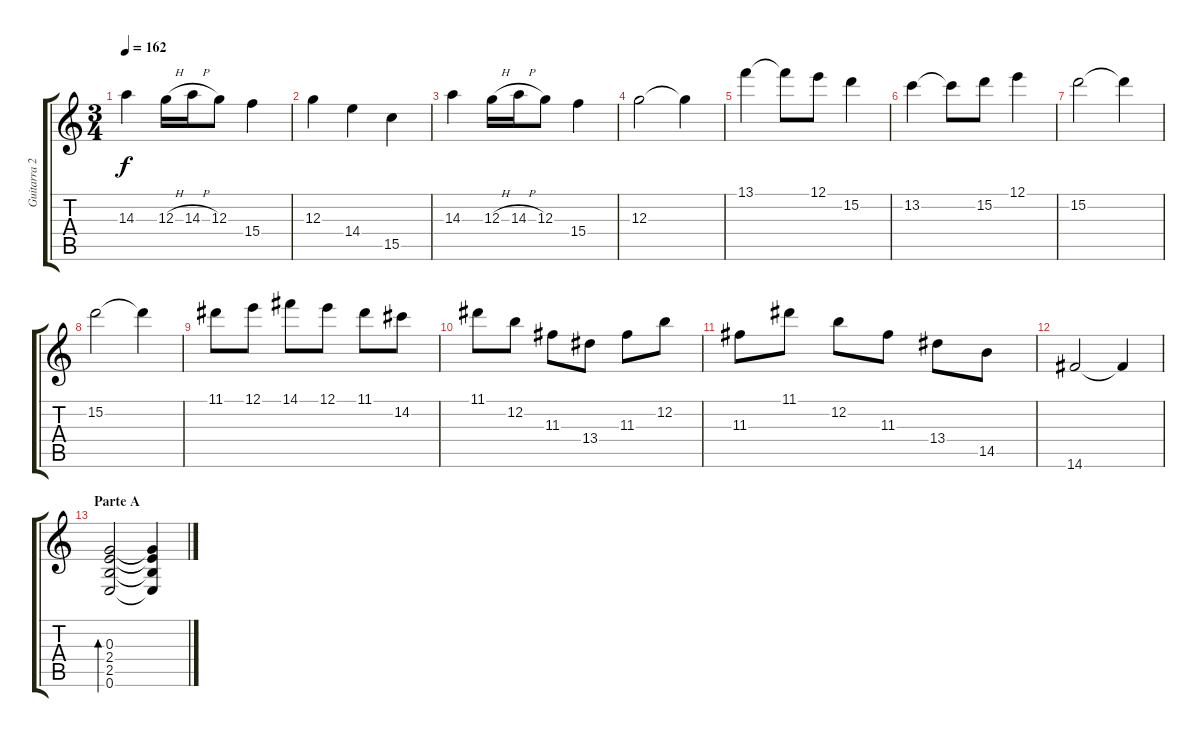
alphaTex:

\track ("Guitarra 2" "Guitarra 2") {instrument acousticguitarsteel}
\staff {score tabs}
\tuning (E4 B3 G3 D3 A2 E2) {hide}
\ts (3 4)
\tempo 162
\clef g2
\ks c
14.3.4{dy f} 12.3{h}.16 14.3{h}.16 12.3.8 15.4.4 |
12.3.4 14.4.4 15.5.4 |
14.3.4 12.3{h}.16 14.3{h}.16 12.3.8 15.4.4 |
12.3.2 12.3{t}.4 |
13.1.4 13.1{t}.8 12.1.8 15.2.4 |
13.2.4 13.2{t}.8 15.2.8 12.1.4 |
15.2.2 15.2{t}.4 |
15.2.2 15.2{t}.4 |
11.1.8 12.1.8 14.1.8 12.1.8 11.1.8 14.2.8 |
11.1.8 12.2.8 11.3.8 13.4.8 11.3.8 12.2.8 |
11.3.8 11.1.8 12.2.8 11.3.8 13.4.8 14.5.8 |
14.6.2 14.6{t}.4 |
\section ("" "Parte A")
(0.3 2.4 2.5 0.6).2{bd 480} (0.3{t} 2.4{t} 2.5{t} 0.6{t}).4
